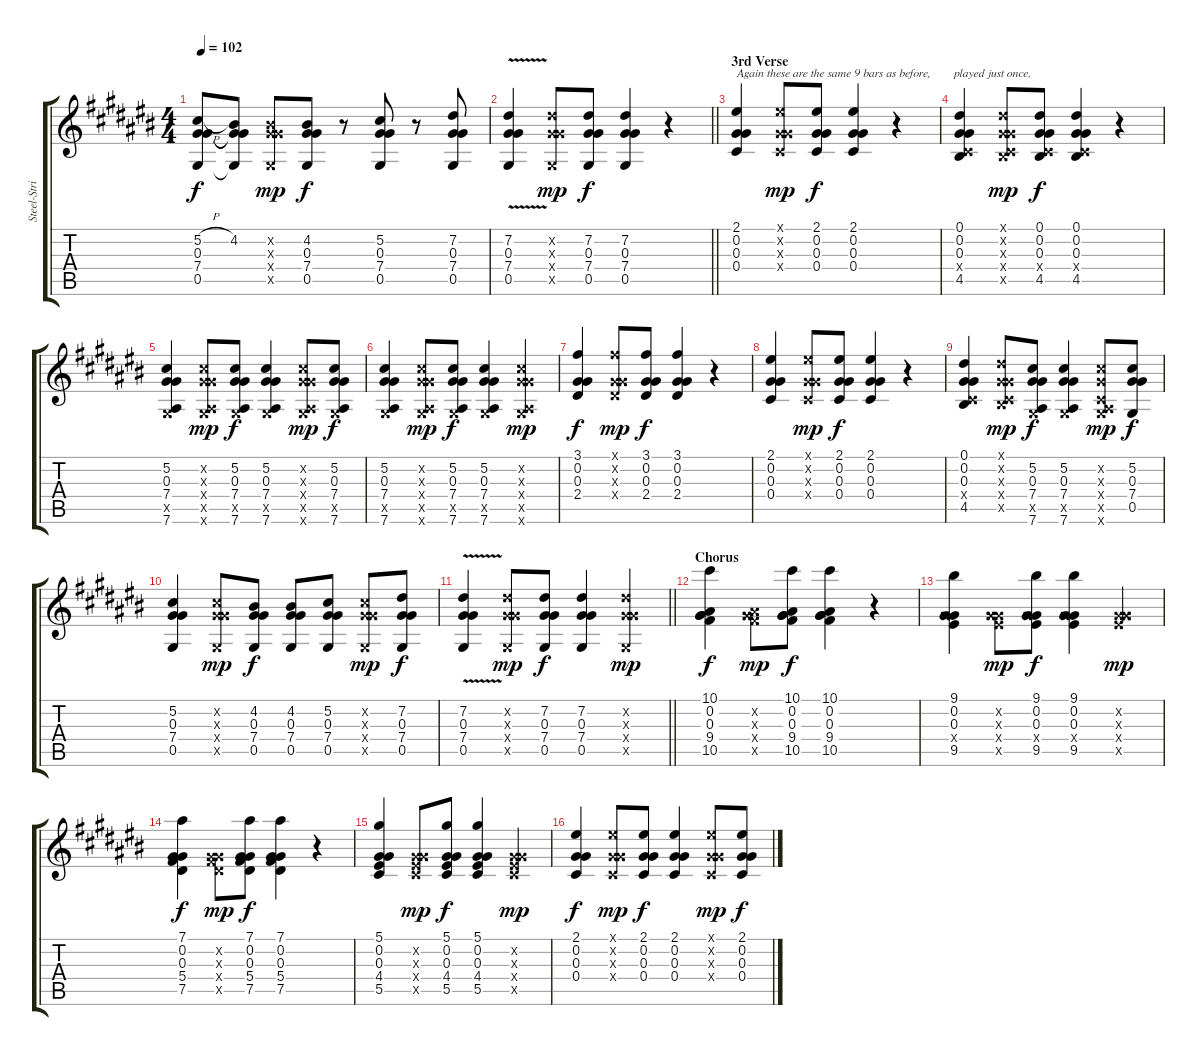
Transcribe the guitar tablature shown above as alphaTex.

\track ("Steel-Stringed Acoustic - Joni Mitchell" "Steel-Stri") {instrument acousticguitarsteel}
\staff {score tabs}
\tuning (Eb4 Ab3 Ab3 Db3 Ab2 Eb2) {hide}
\ts (4 4)
\tempo 102
\clef g2
\ks c#
(5.2{h} 0.3 7.4 0.5).8{dy f} (4.2 0.3{t} 7.4{t} 0.5{t}).8 (4.2{x} 0.3{x} 7.4{x} 0.5{x}).8{dy mp} (4.2 0.3 7.4 0.5).8{dy f} r.8 (5.2 0.3 7.4 0.5).8 r.8 (7.2 0.3 7.4 0.5).8 |
\barLineRight lightlight
(7.2{v} 0.3 7.4 0.5).4 (7.2{x} 0.3{x} 7.4{x} 0.5{x}).8{dy mp} (7.2 0.3 7.4 0.5).8{dy f} (7.2 0.3 7.4 0.5).4 r.4 |
\section ("" "3rd Verse")
(2.1 0.2 0.3 0.4).4{txt "Again these are the same 9 bars as before,"} (2.1{x} 0.2{x} 0.3{x} 0.4{x}).8{dy mp} (2.1 0.2 0.3 0.4).8{dy f} (2.1 0.2 0.3 0.4).4 r.4{txt "                   played just once."} |
(0.1 0.2 0.3 0.4{x} 4.5).4 (0.1{x} 0.2{x} 0.3{x} 0.4{x} 4.5{x}).8{dy mp} (0.1 0.2 0.3 0.4{x} 4.5).8{dy f} (0.1 0.2 0.3 0.4{x} 4.5).4 r.4 |
(5.2 0.3 7.4 0.5{x} 7.6).4 (5.2{x} 0.3{x} 7.4{x} 0.5{x} 7.6{x}).8{dy mp} (5.2 0.3 7.4 0.5{x} 7.6).8{dy f} (5.2 0.3 7.4 0.5{x} 7.6).4 (5.2{x} 0.3{x} 7.4{x} 0.5{x} 7.6{x}).8{dy mp} (5.2 0.3 7.4 0.5{x} 7.6).8{dy f} |
(5.2 0.3 7.4 0.5{x} 7.6).4 (5.2{x} 0.3{x} 7.4{x} 0.5{x} 7.6{x}).8{dy mp} (5.2 0.3 7.4 0.5{x} 7.6).8{dy f} (5.2 0.3 7.4 0.5{x} 7.6).4 (5.2{x} 0.3{x} 7.4{x} 0.5{x} 7.6{x}).4{dy mp} |
(3.1 0.2 0.3 2.4).4{dy f} (3.1{x} 0.2{x} 0.3{x} 2.4{x}).8{dy mp} (3.1 0.2 0.3 2.4).8{dy f} (3.1 0.2 0.3 2.4).4 r.4 |
(2.1 0.2 0.3 0.4).4 (2.1{x} 0.2{x} 0.3{x} 0.4{x}).8{dy mp} (2.1 0.2 0.3 0.4).8{dy f} (2.1 0.2 0.3 0.4).4 r.4 |
(0.1 0.2 0.3 0.4{x} 4.5).4 (0.1{x} 0.2{x} 0.3{x} 0.4{x} 4.5{x}).8{dy mp} (5.2 0.3 7.4 0.5{x} 7.6).8{dy f} (5.2 0.3 7.4 0.5{x} 7.6).4 (5.2{x} 0.3{x} 0.4{x} 0.5{x} 7.6{x}).8{dy mp} (5.2 0.3 7.4 0.5).8{dy f} |
(5.2 0.3 7.4 0.5).4 (5.2{x} 0.3{x} 7.4{x} 0.5{x}).8{dy mp} (4.2 0.3 7.4 0.5).8{dy f} (4.2 0.3 7.4 0.5).8 (5.2 0.3 7.4 0.5).8 (5.2{x} 0.3{x} 7.4{x} 0.5{x}).8{dy mp} (7.2 0.3 7.4 0.5).8{dy f} |
\barLineRight lightlight
(7.2{v} 0.3 7.4 0.5).4 (7.2{x} 0.3{x} 7.4{x} 0.5{x}).8{dy mp} (7.2 0.3 7.4 0.5).8{dy f} (7.2 0.3 7.4 0.5).4 (7.2{x} 0.3{x} 7.4{x} 0.5{x}).4{dy mp} |
\section ("" "Chorus")
(10.1 0.2 0.3 9.4 10.5).4{dy f} (0.2{x} 0.3{x} 9.4{x} 10.5{x}).8{dy mp} (10.1 0.2 0.3 9.4 10.5).8{dy f} (10.1 0.2 0.3 9.4 10.5).4 r.4 |
(9.1 0.2 0.3 7.4{x} 9.5).4 (0.2{x} 0.3{x} 7.4{x} 9.5{x}).8{dy mp} (9.1 0.2 0.3 7.4{x} 9.5).8{dy f} (9.1 0.2 0.3 7.4{x} 9.5).4 (0.2{x} 0.3{x} 7.4{x} 9.5{x}).4{dy mp} |
(7.1 0.2 0.3 5.4 7.5).4{dy f} (0.2{x} 0.3{x} 5.4{x} 7.5{x}).8{dy mp} (7.1 0.2 0.3 5.4 7.5).8{dy f} (7.1 0.2 0.3 5.4 7.5).4 r.4 |
(5.1 0.2 0.3 4.4 5.5).4 (0.2{x} 0.3{x} 4.4{x} 5.5{x}).8{dy mp} (5.1 0.2 0.3 4.4 5.5).8{dy f} (5.1 0.2 0.3 4.4 5.5).4 (0.2{x} 0.3{x} 4.4{x} 5.5{x}).4{dy mp} |
(2.1 0.2 0.3 0.4).4{dy f} (2.1{x} 0.2{x} 0.3{x} 0.4{x}).8{dy mp} (2.1 0.2 0.3 0.4).8{dy f} (2.1 0.2 0.3 0.4).4 (2.1{x} 0.2{x} 0.3{x} 0.4{x}).8{dy mp} (2.1 0.2 0.3 0.4).8{dy f}
